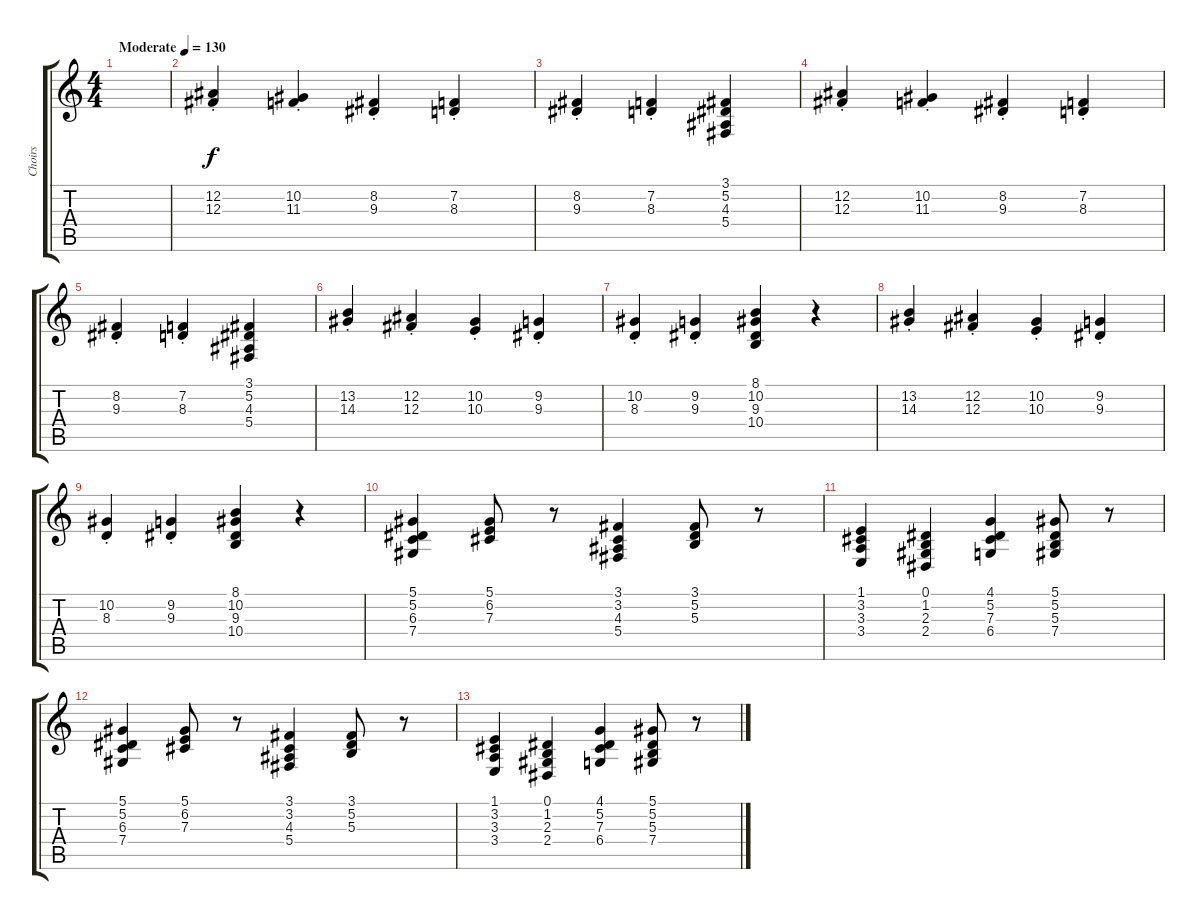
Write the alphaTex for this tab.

\track ("Choirs" "Choirs") {instrument choiraahs}
\staff {score tabs}
\tuning (Eb4 Bb3 Gb3 Db3 Ab2 Eb2) {hide}
\ts (4 4)
\tempo (130 "Moderate")
\clef g2
\ks c
|
(12.2{st} 12.3{st}).4 (10.2{st} 11.3{st}).4 (8.2{st} 9.3{st}).4 (7.2{st} 8.3{st}).4 |
(8.2{st} 9.3{st}).4 (7.2{st} 8.3{st}).4 (3.1 5.2 4.3 5.4).4 |
(12.2{st} 12.3{st}).4 (10.2{st} 11.3{st}).4 (8.2{st} 9.3{st}).4 (7.2{st} 8.3{st}).4 |
(8.2{st} 9.3{st}).4 (7.2{st} 8.3{st}).4 (3.1 5.2 4.3 5.4).4 |
(13.2{st} 14.3{st}).4 (12.2{st} 12.3{st}).4 (10.2{st} 10.3{st}).4 (9.2{st} 9.3{st}).4 |
(10.2{st} 8.3{st}).4 (9.2{st} 9.3{st}).4 (8.1 10.2 9.3 10.4).4 r.4 |
(13.2{st} 14.3{st}).4 (12.2{st} 12.3{st}).4 (10.2{st} 10.3{st}).4 (9.2{st} 9.3{st}).4 |
(10.2{st} 8.3{st}).4 (9.2{st} 9.3{st}).4 (8.1 10.2 9.3 10.4).4 r.4 |
(5.1 5.2 6.3 7.4).4 (5.1 6.2 7.3).8 r.8 (3.1 3.2 4.3 5.4).4 (3.1 5.2 5.3).8 r.8 |
(1.1 3.2 3.3 3.4).4 (0.1 1.2 2.3 2.4).4 (4.1 5.2 7.3 6.4).4 (5.1 5.2 5.3 7.4).8 r.8 |
(5.1 5.2 6.3 7.4).4 (5.1 6.2 7.3).8 r.8 (3.1 3.2 4.3 5.4).4 (3.1 5.2 5.3).8 r.8 |
(1.1 3.2 3.3 3.4).4 (0.1 1.2 2.3 2.4).4 (4.1 5.2 7.3 6.4).4 (5.1 5.2 5.3 7.4).8 r.8
